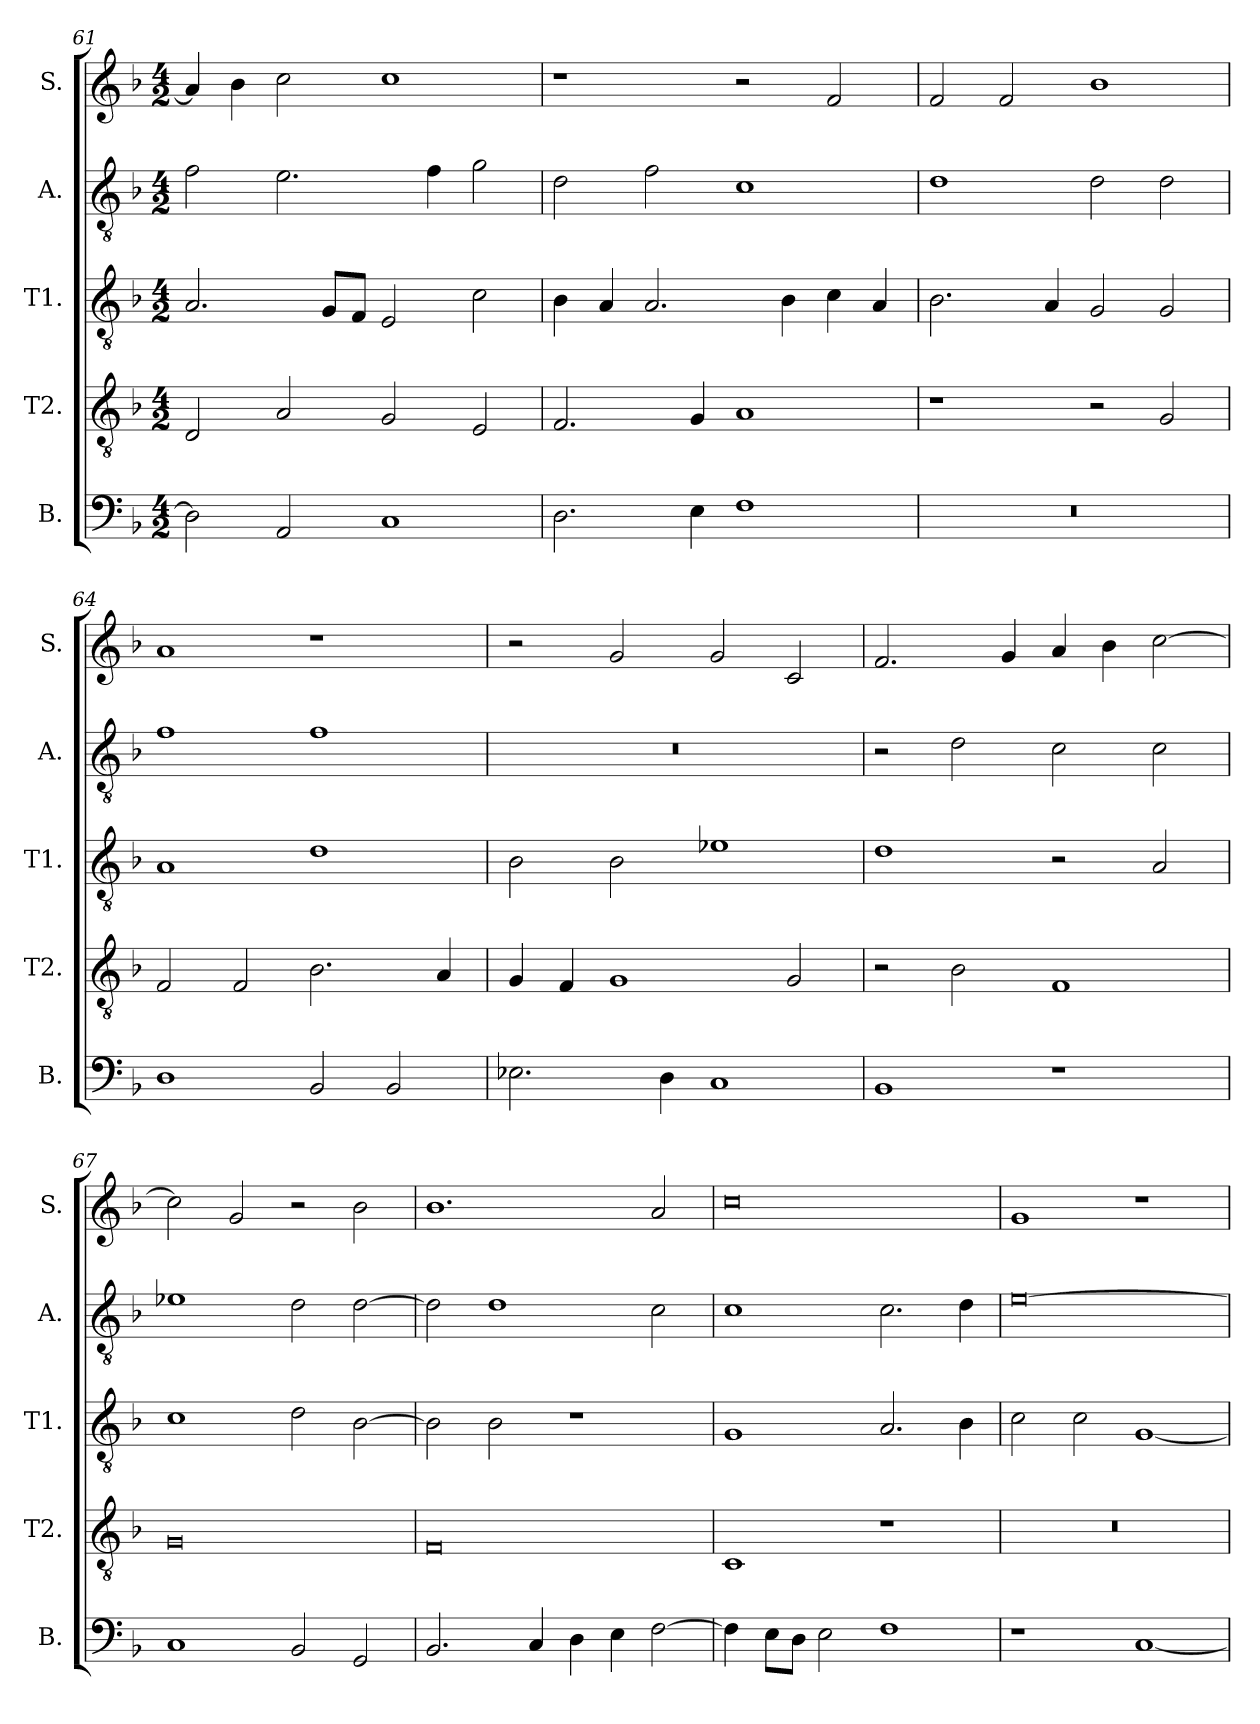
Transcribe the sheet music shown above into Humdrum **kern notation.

**kern	**kern	**kern	**kern	**kern
*part5	*part4	*part3	*part2	*part1
*staff5	*staff4	*staff3	*staff2	*staff1
*I"B.	*I"T2.	*I"T1.	*I"A.	*I"S.
*I'B.	*I'T2.	*I'T1.	*I'A.	*I'S.
*clefF4	*clefGv2	*clefGv2	*clefGv2	*clefG2
*k[b-]	*k[b-]	*k[b-]	*k[b-]	*k[b-]
*F:	*F:	*F:	*F:	*F:
*M4/2	*M4/2	*M4/2	*M4/2	*M4/2
=61	=61	=61	=61	=61
2D\]	2D/	2.A/	2f\	4a/]
.	.	.	.	4b-\
2AA/	2A/	.	2.e\	2cc\
.	.	8G/L	.	.
.	.	8F/J	.	.
1C	2G/	2E/	.	1cc
.	.	.	4f\	.
.	2E/	2c\	2g\	.
=62	=62	=62	=62	=62
2.D\	2.F/	4B-\	2d\	1r
.	.	4A/	.	.
.	.	2.A/	2f\	.
4E\	4G/	.	.	.
1F	1A	.	1c	2r
.	.	4B-\	.	.
.	.	4c\	.	2f/
.	.	4A/	.	.
=63	=63	=63	=63	=63
0r	1r	2.B-\	1d	2f/
.	.	.	.	2f/
.	.	4A/	.	.
.	2r	2G/	2d\	1b-
.	2G/	2G/	2d\	.
!!LO:PB:g=z
=64	=64	=64	=64	=64
1D	2F/	1A	1f	1a
.	2F/	.	.	.
2BB-/	2.B-\	1d	1f	1r
2BB-/	.	.	.	.
.	4A/	.	.	.
=65	=65	=65	=65	=65
2.E-X\	4G/	2B-\	0r	2r
.	4F/	.	.	.
.	1G	2B-\	.	2g/
4D\	.	.	.	.
1C	.	1e-X	.	2g/
.	2G/	.	.	2c/
=66	=66	=66	=66	=66
1BB-	2r	1d	2r	2.f/
.	2B-\	.	2d\	.
.	.	.	.	4g/
1r	1F	2r	2c\	4a/
.	.	.	.	4b-\
.	.	2A/	2c\	[2cc\
=67	=67	=67	=67	=67
1C	0G	1c	1e-X	2cc\]
.	.	.	.	2g/
2BB-/	.	2d\	2d\	2r
2GG/	.	[2B-\	[2d\	2b-\
!!LO:LB:g=z
=68	=68	=68	=68	=68
2.BB-/	0F	2B-\]	2d\]	1.b-
.	.	2B-\	1d	.
4C/	.	.	.	.
4D\	.	1r	.	.
4E\	.	.	.	.
[2F\	.	.	2c\	2a/
=69	=69	=69	=69	=69
4F\]	1C	1G	1c	0cc
8E\L	.	.	.	.
8D\J	.	.	.	.
2E\	.	.	.	.
1F	1r	2.A/	2.c\	.
.	.	4B-\	4d\	.
=70	=70	=70	=70	=70
1r	0r	2c\	[0e	1g
.	.	2c\	.	.
[1C	.	[1G	.	1r
=	=	=	=	=
*-	*-	*-	*-	*-
